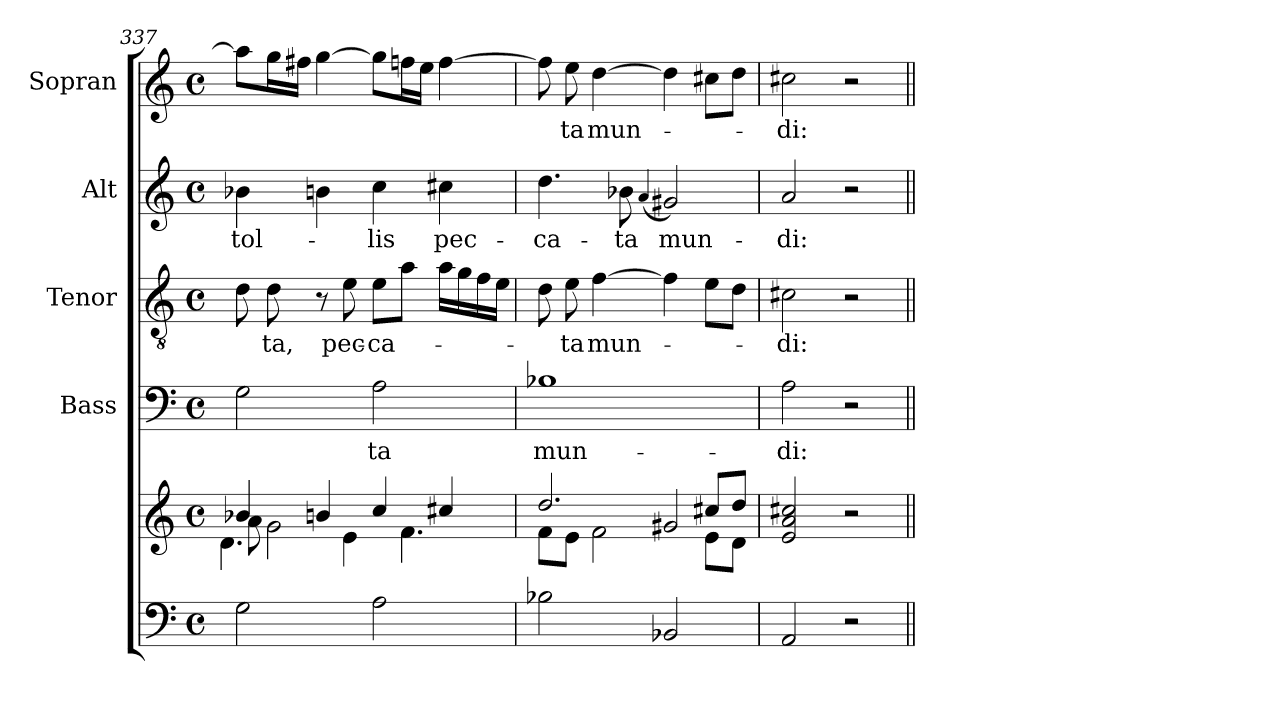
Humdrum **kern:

**kern	**kern	**kern	**text	**kern	**text	**kern	**text	**kern	**text
*part5	*part5	*part4	*part4	*part3	*part3	*part2	*part2	*part1	*part1
*staff6	*staff5	*staff4	*staff4	*staff3	*staff3	*staff2	*staff2	*staff1	*staff1
*	*	*I"Bass	*	*I"Tenor	*	*I"Alt	*	*I"Sopran	*
*	*	*I'B.	*	*I'T.	*	*I'A.	*	*I'S.	*
!!LO:PB:g=z
*clefF4	*clefG2	*clefF4	*	*clefGv2	*	*clefG2	*	*clefG2	*
*k[]	*k[]	*k[]	*	*k[]	*	*k[]	*	*k[]	*
*C:	*C:	*C:	*	*C:	*	*C:	*	*C:	*
*M4/4	*M4/4	*M4/4	*	*M4/4	*	*M4/4	*	*M4/4	*
*met(c)	*met(c)	*met(c)	*	*met(c)	*	*met(c)	*	*met(c)	*
=337	=337	=337	=337	=337	=337	=337	=337	=337	=337
*	*^	*	*	*	*	*	*	*	*
*	*	*^	*	*	*	*	*	*	*	*
!	!	!	!	!	!	!	!	!	!LO:LY:b	!	!
2G\	4b-X/	8a\	4.d\	2G\	.	8d\	.	4b-X\	tol-	8aa\L]	.
!	!	!	!	!	!	!	!LO:LY:b	!	!	!	!
.	.	2g\	.	.	.	8d\	-ta,	.	.	16gg\L	.
.	.	.	.	.	.	.	.	.	.	16ff#X\JJ	.
.	4bn/	.	.	.	.	8r	.	4bn\	.	[4gg\	.
!	!	!	!	!	!	!	!LO:LY:b	!	!	!	!
.	.	.	4e\	.	.	8e\	pec-	.	.	.	.
!	!	!	!	!	!LO:LY:b	!	!LO:LY:b	!	!LO:LY:b	!	!
2A\	4cc/	.	.	2A\	-ta	8e\L	-ca-	4cc\	-lis	8gg\L]	.
.	.	4.f\	4.ryy	.	.	8a\J	.	.	.	16ffn\L	.
.	.	.	.	.	.	.	.	.	.	16ee\JJ	.
!	!	!	!	!	!	!	!	!	!LO:LY:b	!	!
.	4cc#X/	.	.	.	.	16a\LL	.	4cc#X\	pec-	[4ff\	.
.	.	.	.	.	.	16g\	.	.	.	.	.
.	.	.	.	.	.	16f\	.	.	.	.	.
.	.	.	.	.	.	16e\JJ	.	.	.	.	.
=338	=338	=338	=338	=338	=338	=338	=338	=338	=338	=338	=338
!	!	!	!	!	!LO:LY:b	!	!	!	!LO:LY:b	!	!
2B-X\	2.dd/	8f\L	2ryy	1B-X	mun-	8d\	.	4.dd\	-ca-	8ff\]	.
!	!	!	!	!	!	!	!LO:LY:b	!	!	!	!LO:LY:b
.	.	8e\J	.	.	.	8e\	-ta	.	.	8ee\	-ta
!	!	!	!	!	!	!	!LO:LY:b	!	!	!	!LO:LY:b
.	.	2f\	.	.	.	[4f\	mun-	.	.	[4dd\	mun-
!	!	!	!	!	!	!	!	!	!LO:LY:b	!	!
.	.	.	.	.	.	.	.	8b-X\	-ta	.	.
.	.	.	.	.	.	.	.	(<4qqa/	.	.	.
!	!	!	!	!	!	!	!	!	!LO:LY:b	!	!
2BB-X/	.	.	2g#X/	.	.	4f\]	.	2g#X/)	mun-	4dd\]	.
.	8cc#X/L	8e\L	.	.	.	8e\L	.	.	.	8cc#X\L	.
.	8dd/J	8d\J	.	.	.	8d\J	.	.	.	8dd\J	.
*	*	*v	*v	*	*	*	*	*	*	*	*
=339	=339	=339	=339	=339	=339	=339	=339	=339	=339	=339
!	!	!	!	!LO:LY:b	!	!LO:LY:b	!	!LO:LY:b	!	!LO:LY:b
*	*v	*v	*	*	*	*	*	*	*	*
2AA/	2e/ 2a/ 2cc#X/	2A\	-di:	2c#X\	-di:	2a/	-di:	2cc#X\	-di:
2r	2r	2r	.	2r	.	2r	.	2r	.
=||	=||	=||	=||	=||	=||	=||	=||	=||	=||
*-	*-	*-	*-	*-	*-	*-	*-	*-	*-
